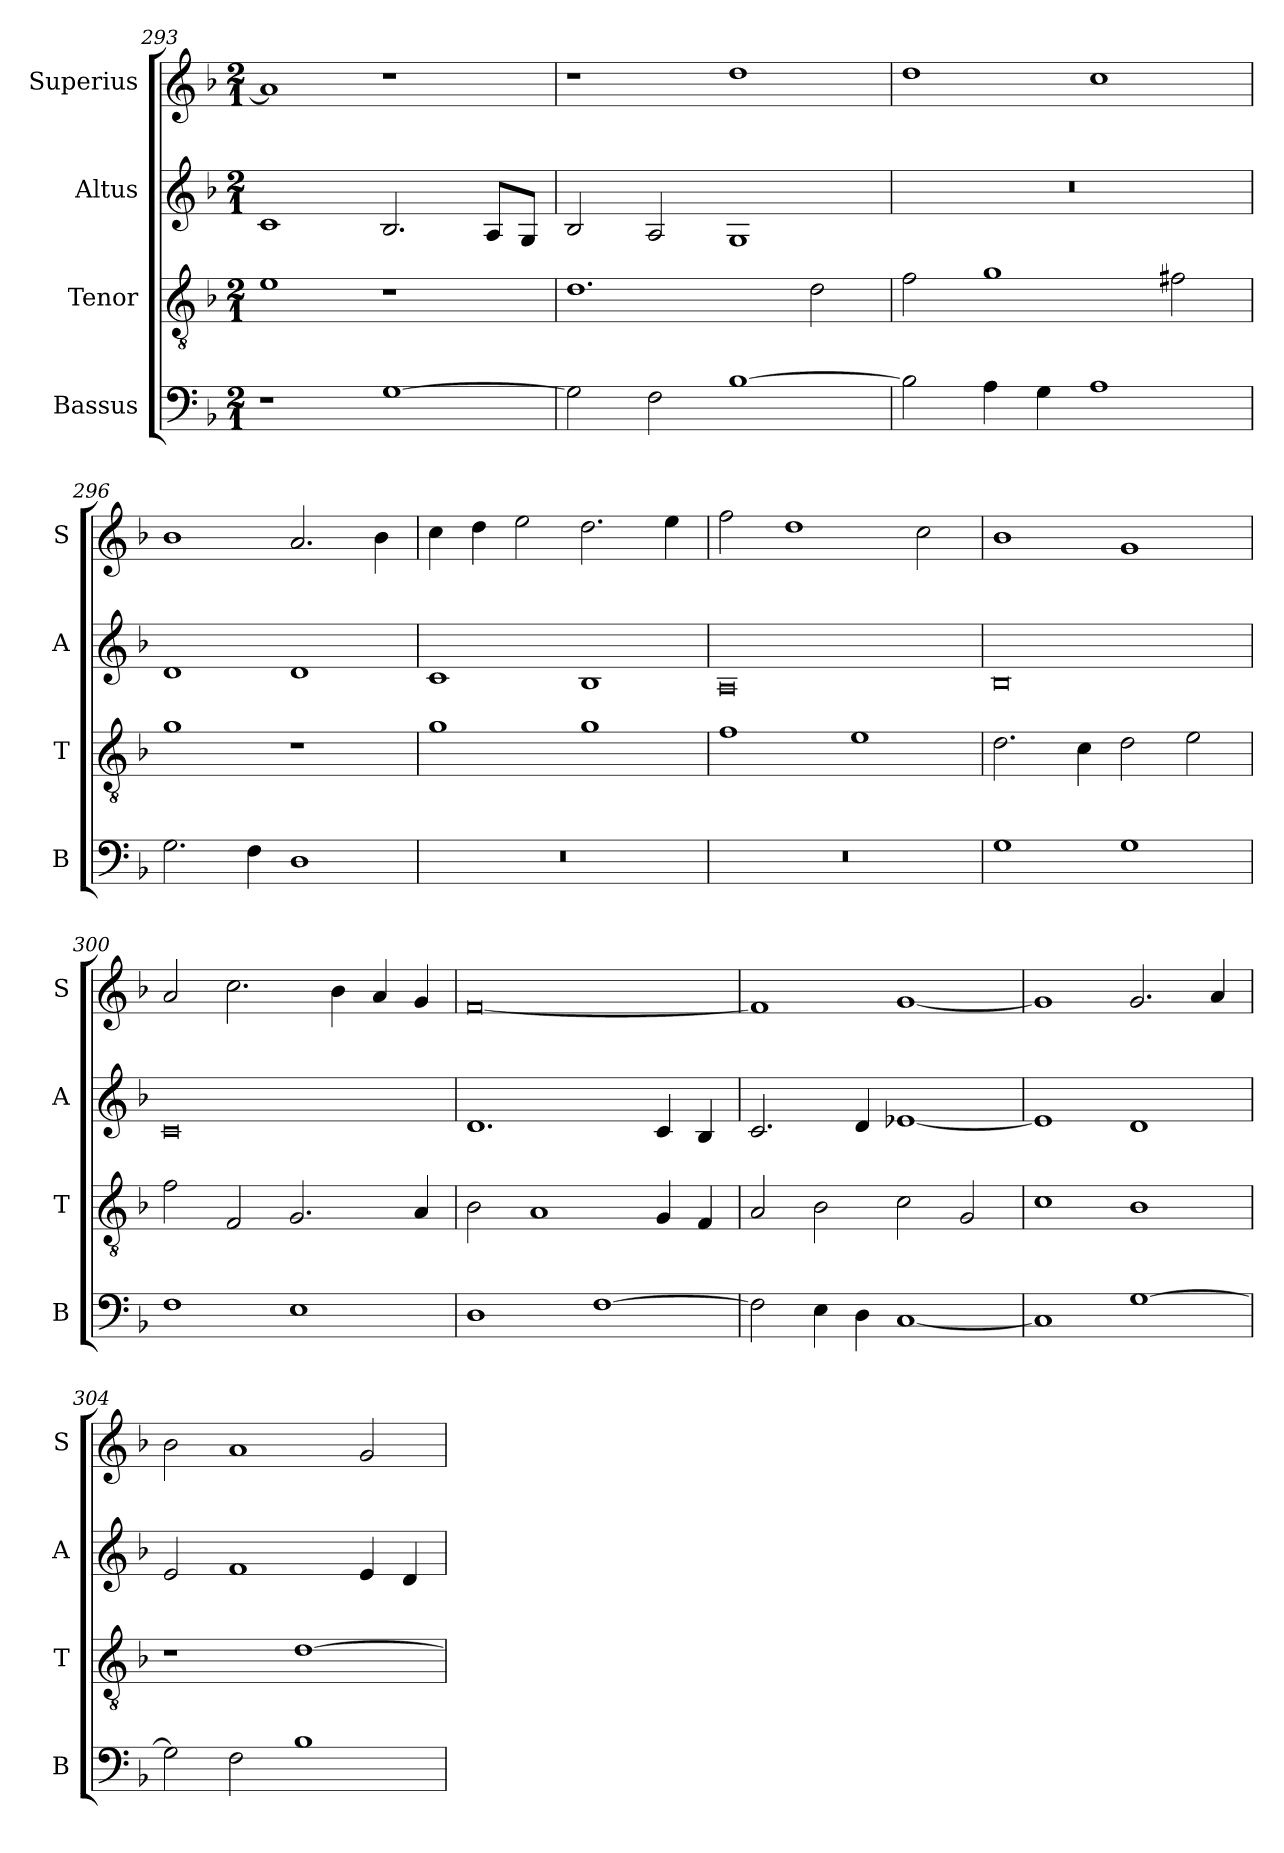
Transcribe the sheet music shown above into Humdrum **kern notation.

**kern	**kern	**kern	**kern
*part4	*part3	*part2	*part1
*staff4	*staff3	*staff2	*staff1
*I"Bassus	*I"Tenor	*I"Altus	*I"Superius
*I'B	*I'T	*I'A	*I'S
*clefF4	*clefGv2	*clefG2	*clefG2
*k[b-]	*k[b-]	*k[b-]	*k[b-]
*F:	*F:	*F:	*F:
*M2/1	*M2/1	*M2/1	*M2/1
=293	=293	=293	=293
1r	1e	1c	1a]
[1G	1r	2.B-	1r
.	.	8AL	.
.	.	8GJ	.
=294	=294	=294	=294
2G]	1.d	2B-	1r
2F	.	2A	.
[1B-	.	1G	1dd
.	2d	.	.
=295	=295	=295	=295
2B-]	2f	0r	1dd
4A	1g	.	.
4G	.	.	.
1A	.	.	1cc
.	2f#X	.	.
=296	=296	=296	=296
2.G	1g	1d	1b-
4F	.	.	.
1D	1r	1d	2.a
.	.	.	4b-
=297	=297	=297	=297
0r	1g	1c	4cc
.	.	.	4dd
.	.	.	2ee
.	1g	1B-	2.dd
.	.	.	4ee
=298	=298	=298	=298
0r	1f	0A	2ff
.	.	.	1dd
.	1e	.	.
.	.	.	2cc
=299	=299	=299	=299
1G	2.d	0B-	1b-
.	4c	.	.
1G	2d	.	1g
.	2e	.	.
=300	=300	=300	=300
1F	2f	0c	2a
.	2F	.	2.cc
1E	2.G	.	.
.	.	.	4b-
.	.	.	4a
.	4A	.	4g
=301	=301	=301	=301
1D	2B-	1.d	[0f
.	1A	.	.
[1F	.	.	.
.	4G	4c	.
.	4F	4B-	.
=302	=302	=302	=302
2F]	2A	2.c	1f]
4E	2B-	.	.
4D	.	4d	.
[1C	2c	[1e-X	[1g
.	2G	.	.
=303	=303	=303	=303
1C]	1c	1e-]	1g]
[1G	1B-	1d	2.g
.	.	.	4a
=304	=304	=304	=304
2G]	1r	2e	2b-
2F	.	1f	1a
1B-	[1d	.	.
.	.	4e	2g
.	.	4d	.
=	=	=	=
*-	*-	*-	*-
